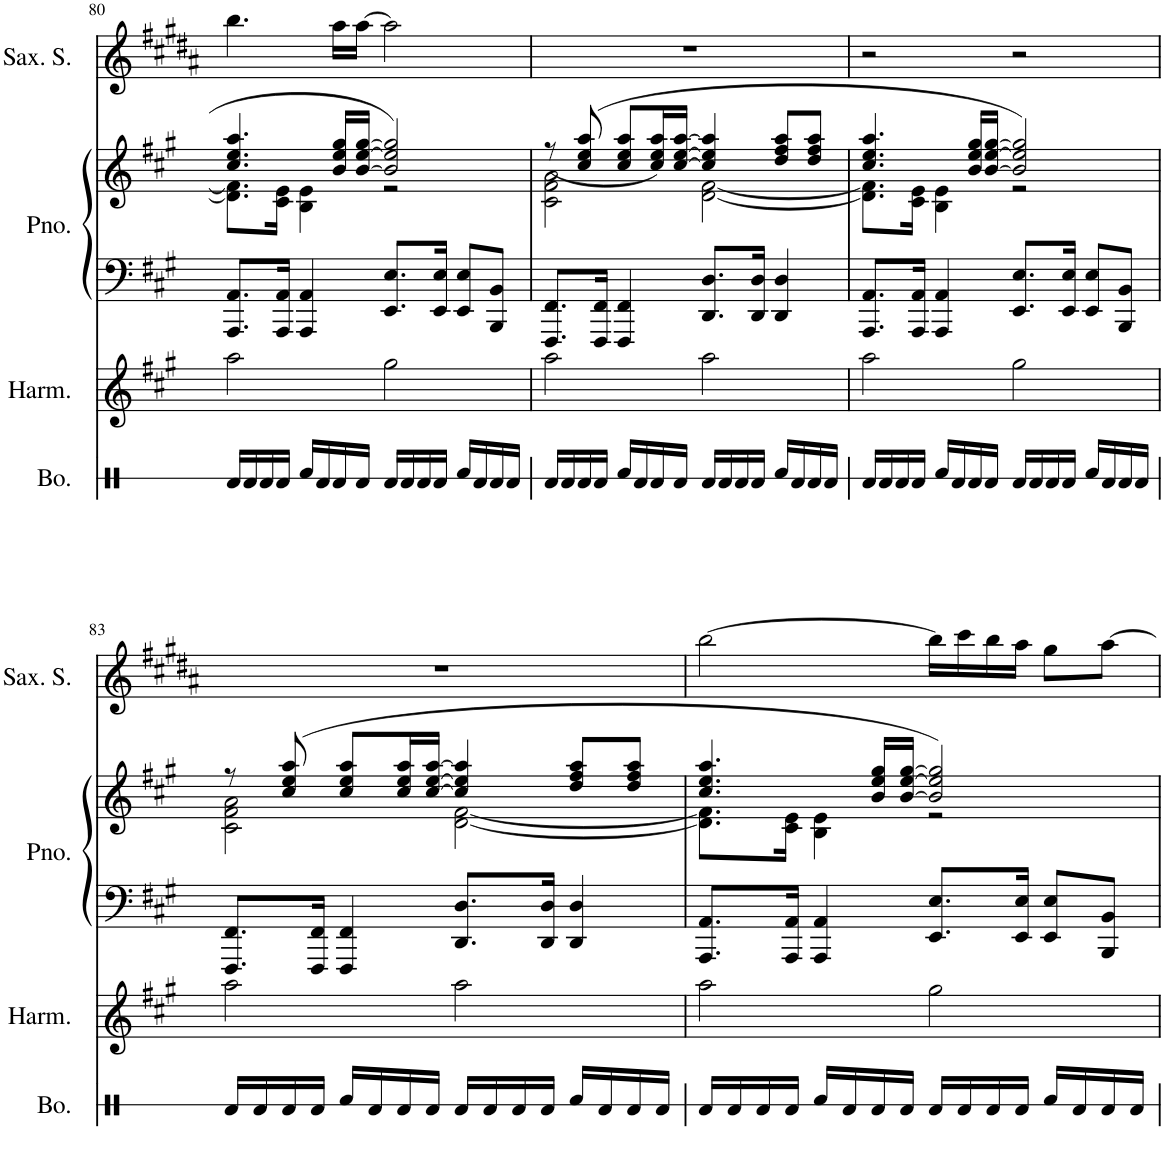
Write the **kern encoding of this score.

**kern	**kern	**kern	**kern	**kern
*part4	*part3	*part2	*part2	*part1
*staff5	*staff4	*staff3	*staff2	*staff1
*I"Bongos	*I"Harmonica	*I"Piano	*	*I"Saxophone Soprano
*I'Bo.	*I'Harm.	*I'Pno.	*	*I'Sax. S.
!!LO:PB:g=z
*clefX	*clefG2	*clefF4	*clefG2	*clefG2
*	*	*	*	*Trd1c2
*k[]	*k[f#c#g#]	*k[f#c#g#]	*k[f#c#g#]	*k[f#c#g#d#a#]
*M4/4	*M4/4	*M4/4	*M4/4	*M4/4
=80	=80	=80	=80	=80
*	*	*	*^	*
16Rd/LL	2aa\	8.AAA/ 8.AA/L	4.cc#/ 4.ee/ 4.aa/	8.d\] 8.f#\]L	4.bb\
16Rd/	.	.	.	.	.
16Rd/	.	.	.	.	.
16Rd/JJ	.	16AAA/ 16AA/Jk	.	16c#\ 16e\Jk	.
16Rf/LL	.	4AAA/ 4AA/	.	4B\ 4e\	.
16Rd/	.	.	.	.	.
16Rd/	.	.	16b/ 16ee/ 16gg#/LL	.	16aa#\LL
16Rd/JJ	.	.	[16b/ [16ee/ [16gg#/JJ	.	[16aa#\JJ
16Rd/LL	2gg#\	8.EE/ 8.E/L	2b/] 2ee/] 2gg#/]	2r	2aa#\]
16Rd/	.	.	.	.	.
16Rd/	.	.	.	.	.
16Rd/JJ	.	16EE/ 16E/Jk	.	.	.
16Rf/LL	.	8EE/ 8E/L	.	.	.
16Rd/	.	.	.	.	.
16Rd/	.	8BBB/ 8BB/J	.	.	.
16Rd/JJ	.	.	.	.	.
=81	=81	=81	=81	=81	=81
16Rd/LL	2aa\	8.FFF#/ 8.FF#/L	(8r	2c#\ 2f#\ 2a\	1r
16Rd/	.	.	.	.	.
16Rd/	.	.	(8cc#/ 8ee/ 8aa/	.	.
16Rd/JJ	.	16FFF#/ 16FF#/Jk	.	.	.
16Rf/LL	.	4FFF#/ 4FF#/	8cc#/ 8ee/ 8aa/L	.	.
16Rd/	.	.	.	.	.
16Rd/	.	.	16cc#/ 16ee/ 16aa/L)	.	.
16Rd/JJ	.	.	[16cc#/ [16ee/ [16aa/JJ	.	.
16Rd/LL	2aa\	8.DD/ 8.D/L	4cc#/] 4ee/] 4aa/]	[2d\ [2f#\	.
16Rd/	.	.	.	.	.
16Rd/	.	.	.	.	.
16Rd/JJ	.	16DD/ 16D/Jk	.	.	.
16Rf/LL	.	4DD/ 4D/	8dd/ 8ff#/ 8aa/L	.	.
16Rd/	.	.	.	.	.
16Rd/	.	.	8dd/ 8ff#/ 8aa/J	.	.
16Rd/JJ	.	.	.	.	.
=82	=82	=82	=82	=82	=82
16Rd/LL	2aa\	8.AAA/ 8.AA/L	4.cc#/ 4.ee/ 4.aa/	8.d\] 8.f#\]L	2r
16Rd/	.	.	.	.	.
16Rd/	.	.	.	.	.
16Rd/JJ	.	16AAA/ 16AA/Jk	.	16c#\ 16e\Jk	.
16Rf/LL	.	4AAA/ 4AA/	.	4B\ 4e\	.
16Rd/	.	.	.	.	.
16Rd/	.	.	16b/ 16ee/ 16gg#/LL	.	.
16Rd/JJ	.	.	[16b/ [16ee/ [16gg#/JJ	.	.
16Rd/LL	2gg#\	8.EE/ 8.E/L	2b/] 2ee/] 2gg#/])	2r	2r
16Rd/	.	.	.	.	.
16Rd/	.	.	.	.	.
16Rd/JJ	.	16EE/ 16E/Jk	.	.	.
16Rf/LL	.	8EE/ 8E/L	.	.	.
16Rd/	.	.	.	.	.
16Rd/	.	8BBB/ 8BB/J	.	.	.
16Rd/JJ	.	.	.	.	.
!!LO:LB:g=z
=83	=83	=83	=83	=83	=83
16Rd/LL	2aa\	8.FFF#/ 8.FF#/L	8r	2c#\ 2f#\ 2a\	1r
16Rd/	.	.	.	.	.
16Rd/	.	.	(8cc#/ 8ee/ 8aa/	.	.
16Rd/JJ	.	16FFF#/ 16FF#/Jk	.	.	.
16Rf/LL	.	4FFF#/ 4FF#/	8cc#/ 8ee/ 8aa/L	.	.
16Rd/	.	.	.	.	.
16Rd/	.	.	16cc#/ 16ee/ 16aa/L	.	.
16Rd/JJ	.	.	[16cc#/ [16ee/ [16aa/JJ	.	.
16Rd/LL	2aa\	8.DD/ 8.D/L	4cc#/] 4ee/] 4aa/]	[2d\ [2f#\	.
16Rd/	.	.	.	.	.
16Rd/	.	.	.	.	.
16Rd/JJ	.	16DD/ 16D/Jk	.	.	.
16Rf/LL	.	4DD/ 4D/	8dd/ 8ff#/ 8aa/L	.	.
16Rd/	.	.	.	.	.
16Rd/	.	.	8dd/ 8ff#/ 8aa/J	.	.
16Rd/JJ	.	.	.	.	.
=84	=84	=84	=84	=84	=84
16Rd/LL	2aa\	8.AAA/ 8.AA/L	4.cc#/ 4.ee/ 4.aa/	8.d\] 8.f#\]L	[2bb\
16Rd/	.	.	.	.	.
16Rd/	.	.	.	.	.
16Rd/JJ	.	16AAA/ 16AA/Jk	.	16c#\ 16e\Jk	.
16Rf/LL	.	4AAA/ 4AA/	.	4B\ 4e\	.
16Rd/	.	.	.	.	.
16Rd/	.	.	16b/ 16ee/ 16gg#/LL	.	.
16Rd/JJ	.	.	[16b/ [16ee/ [16gg#/JJ	.	.
16Rd/LL	2gg#\	8.EE/ 8.E/L	2b/] 2ee/] 2gg#/])	2r	16bb\LL]
16Rd/	.	.	.	.	16ccc#\
16Rd/	.	.	.	.	16bb\
16Rd/JJ	.	16EE/ 16E/Jk	.	.	16aa#\JJ
16Rf/LL	.	8EE/ 8E/L	.	.	8gg#\L
16Rd/	.	.	.	.	.
16Rd/	.	8BBB/ 8BB/J	.	.	[8aa#\J
16Rd/JJ	.	.	.	.	.
*	*	*	*v	*v	*
=	=	=	=	=
*-	*-	*-	*-	*-
